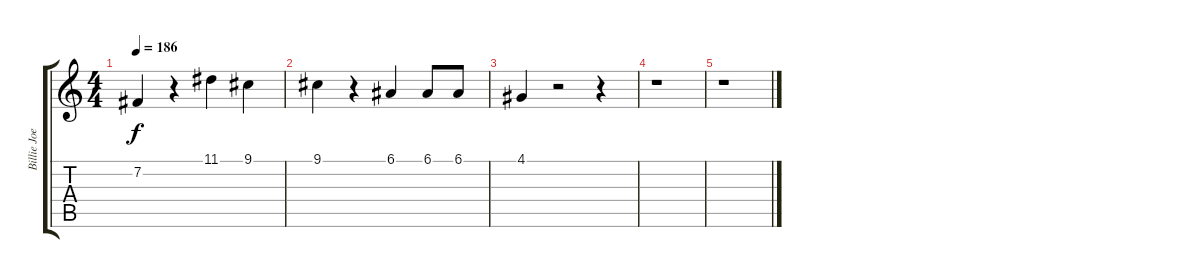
\track ("Billie Joe (Vox)" "Billie Joe") {instrument trumpet}
\staff {score tabs}
\tuning (E4 B3 G3 D3 A2 E2) {hide}
\ts (4 4)
\tempo 186
\clef g2
\ks c
7.2.4{dy f} r.4 11.1.4 9.1.4 |
9.1.4 r.4 6.1.4 6.1.8 6.1.8 |
4.1.4 r.2 r.4 |
r.1 |
r.1
